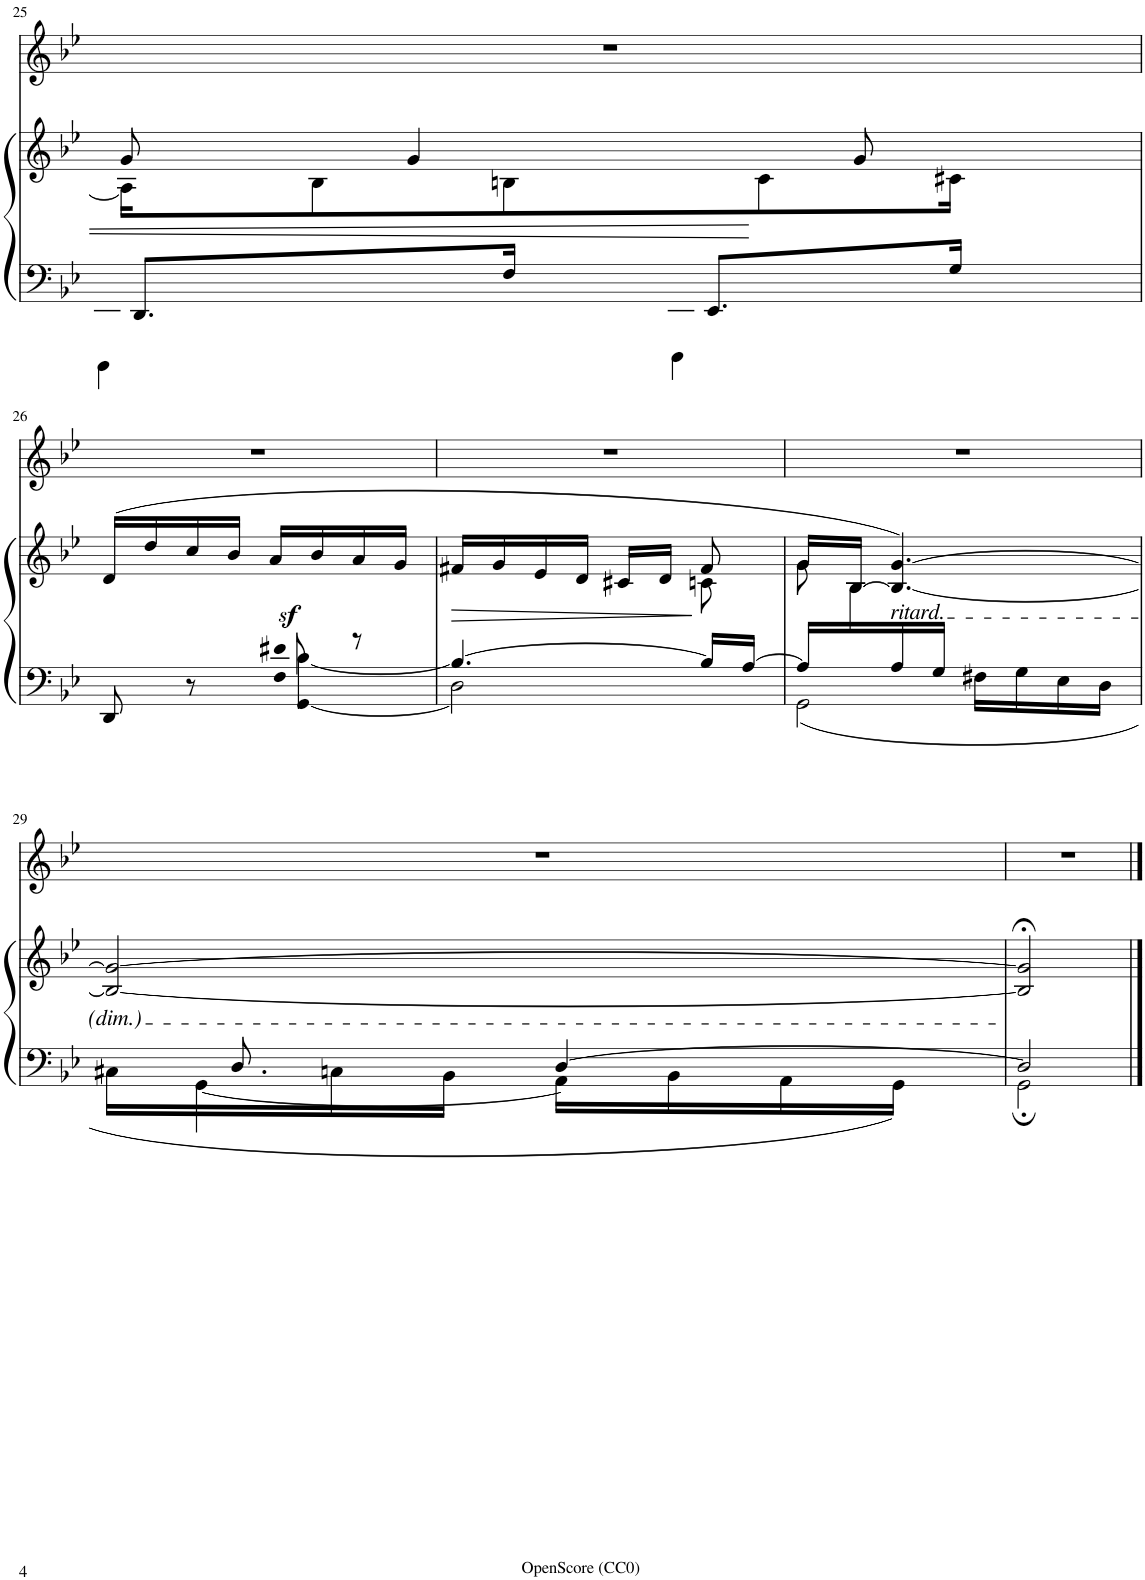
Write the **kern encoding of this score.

**kern	**kern	**dynam	**kern
*part2	*part2	*part2	*part1
*staff3	*staff2	*staff2/3	*staff1
*I"Piano	*	*	*I"Voice
*I'Pno	*	*	*
!!LO:PB:g=z
*clefF4	*clefG2	*	*clefG2
*k[b-e-]	*k[b-e-]	*	*k[b-e-]
*M2/4	*M2/4	*	*M2/4
=25	=25	=25	=25
*^	*^	*	*
8.DD/L	4DD\	8g/	16A\KL]	.	2r
.	.	.	8B-\	.	.
.	.	4g/	.	.	.
16F/Jk	.	.	8Bn\	.	.
8.EE-/L	4EE-\	.	.	.	.
.	.	.	8c\	.	.
.	.	8g/	.	.	.
16G/Jk	.	.	16c#X\Jk	.	.
*	*	*v	*v	*	*
!!LO:LB:g=z
=26	=26	=26	=26	=26
8DD/	4ryy	(16d/LL	.	2r
.	.	16dd/	.	.
8r	.	16cc/	.	.
.	.	16b-/JJ	.	.
8G/ 8c#X/	[4D\ [4B-\	16az</LL	.	.
.	.	16b-/	.	.
8r	.	16a/	.	.
.	.	16g/JJ	.	.
=27	=27	=27	=27	=27
!	!	!	!LO:HP:b	!
*	*	*^	*	*
4.B-/_	2D\]	16f#X/LL	4.ryy	>	2r
.	.	16g/	.	.	.
.	.	16e-/	.	.	.
.	.	16d/JJ	.	.	.
.	.	16c#X/LL	.	.	.
.	.	16d/JJ	.	.	.
16B-/LL]	.	8f#/	8cn\	]	.
[16A/JJ	.	.	.	.	.
=28	=28	=28	=28	=28	=28
*	*	*	*^	*	*
16A/LL]	2GG\	16g/LL	8g\	16ryy	.	2r
16ryy	.	[16B-/JJ	.	16B-\	.	.
!	!	!LO:TX:b:i:t=ritard.	!	!	!	!
16A/	.	4.B-/_ [4.g/)	4.ryy	4.ryy	.	.
16G/JJ	.	.	.	.	.	.
16F#X\LL	.	.	.	.	.	.
16G\	.	.	.	.	.	.
16E-\	.	.	.	.	.	.
16D\JJ	.	.	.	.	.	.
*	*	*v	*v	*v	*	*
!!LO:LB:g=z
=29	=29	=29	=29	=29
16C#X\LL	16ryy	2B-/_ 2g/_	.	2r
[16D\	8.D/	.	.	.
16Cn\	.	.	.	.
16BB-\JJ	.	.	.	.
16AA\LL	4D/_	.	.	.
16BB-\	.	.	.	.
16AA\	.	.	.	.
16GG\JJ	.	.	.	.
=30	=30	=30	=30	=30
2D/]	2GG;\	2B-/];< 2g/];<	.	2r
*v	*v	*	*	*
==	==	==	==
*-	*-	*-	*-
